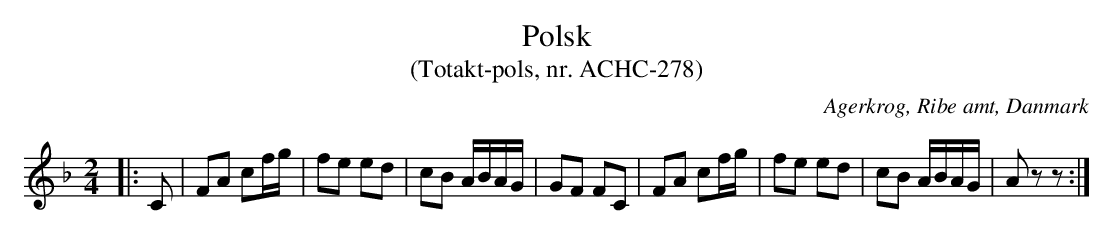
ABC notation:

X:1
T:Polsk
T:(Totakt-pols, nr. ACHC-278)
O:Agerkrog, Ribe amt, Danmark
M:2/4
L:1/8
K:F
|: C | FA cf/g/ | fe ed | cB A/B/A/G/ | GF FC | FA cf/g/ | fe ed | cB A/B/A/G/ | A zz :|
